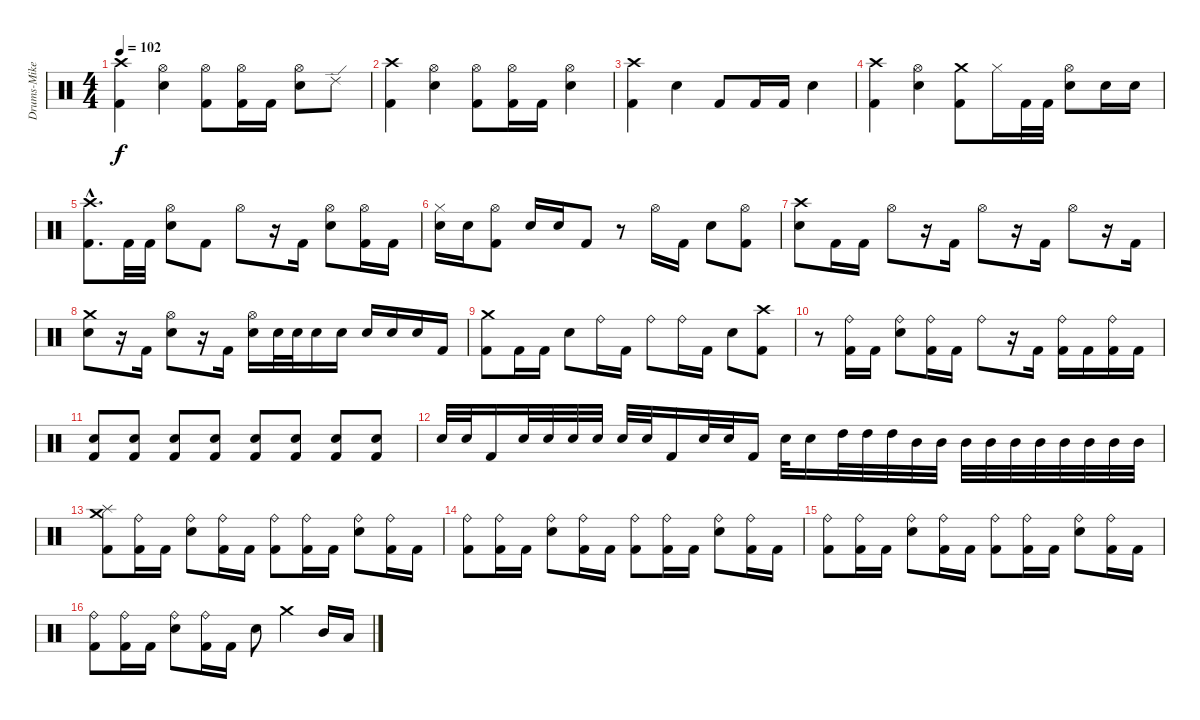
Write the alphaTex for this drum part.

\track ("Drums-Mike Portnoy" "Drums-Mike") {instrument percussion}
\staff {score}
\articulation defaults
\ts (4 4)
\tempo 102
\clef neutral
\ks c
("Kick (hit) 2" "Crash high (hit)").4{dy f} ("Hi-Hat (open)" "Electric Snare (hit)").4 ("Kick (hit) 2" "Hi-Hat (open)").8 ("Kick (hit) 2" "Hi-Hat (open)").16 "Kick (hit) 2".16 ("Hi-Hat (open)" "Electric Snare (hit)").8 "Ride (edge) 2".8 |
("Kick (hit) 2" "Crash high (hit)").4 ("Hi-Hat (open)" "Electric Snare (hit)").4 ("Kick (hit) 2" "Hi-Hat (open)").8 ("Kick (hit) 2" "Hi-Hat (open)").16 "Kick (hit) 2".16 ("Hi-Hat (open)" "Electric Snare (hit)").4 |
("Kick (hit) 2" "Crash high (hit)").4 "Electric Snare (hit)".4 "Kick (hit) 2".8 "Kick (hit) 2".16 "Kick (hit) 2".16 "Electric Snare (hit)".4 |
("Kick (hit) 2" "Crash high (hit)").4 ("Hi-Hat (open)" "Electric Snare (hit)").4 ("Kick (hit) 2" "Crash medium (hit)").8 "Hi-Hat (closed)".16 "Kick (hit) 2".32 "Kick (hit) 2".32 ("Hi-Hat (open)" "Electric Snare (hit)").8 "Electric Snare (hit)".16 "Electric Snare (hit)".16 |
("Kick (hit) 2"{hac} "Crash high (hit)"{hac}).8{d} "Kick (hit) 2".32 "Kick (hit) 2".32 ("Hi-Hat (open)" "Electric Snare (hit)").8 "Kick (hit) 2".8 "Hi-Hat (open)".8 r.16 "Kick (hit) 2".16 ("Hi-Hat (open)" "Electric Snare (hit)").8 ("Kick (hit) 2" "Hi-Hat (open)").16 "Kick (hit) 2".16 |
("Hi-Hat (closed)" "Electric Snare (hit)").16 "Electric Snare (hit)".16 ("Kick (hit) 2" "Hi-Hat (open)").8 "Electric Snare (hit)".16 "Electric Snare (hit)".16 "Kick (hit) 2".8 r.8 "Hi-Hat (open)".16 "Kick (hit) 2".16 "Electric Snare (hit)".8 ("Kick (hit) 2" "Hi-Hat (open)").8 |
("Crash high (hit)" "Electric Snare (hit)").8 "Kick (hit) 2".16 "Kick (hit) 2".16 "Hi-Hat (open)".8 r.16 "Kick (hit) 2".16 "Hi-Hat (open)".8 r.16 "Kick (hit) 2".16 "Hi-Hat (open)".8 r.16 "Kick (hit) 2".16 |
("Electric Snare (hit)" "Crash medium (hit)").8 r.16 "Kick (hit) 2".16 ("Hi-Hat (open)" "Electric Snare (hit)").8 r.16 "Kick (hit) 2".16 ("Hi-Hat (open)" "Electric Snare (hit)").16 "Electric Snare (hit)".32 "Electric Snare (hit)".32 "Electric Snare (hit)".16 "Electric Snare (hit)".16 "Electric Snare (hit)".16 "Electric Snare (hit)".16 "Electric Snare (hit)".16 "Kick (hit) 2".16 |
("Kick (hit) 2" "Crash medium (hit)").8 "Kick (hit) 2".16 "Kick (hit) 2".16 "Electric Snare (hit)".8 "Ride (bell)".16 "Kick (hit) 2".16 "Ride (bell)".8 "Ride (bell)".16 "Kick (hit) 2".16 "Electric Snare (hit)".8 ("Kick (hit) 2" "Crash high (hit)").8 |
r.8 ("Kick (hit) 2" "Ride (bell)").16 "Kick (hit) 2".16 ("Electric Snare (hit)" "Ride (bell)").8 ("Kick (hit) 2" "Ride (bell)").16 "Kick (hit) 2".16 "Ride (bell)".8 r.16 "Kick (hit) 2".16 ("Kick (hit) 2" "Ride (bell)").16 "Kick (hit) 2".16 ("Kick (hit) 2" "Ride (bell)").16 "Kick (hit) 2".16 |
("Electric Snare (hit)" "Kick (hit) 2").8 ("Electric Snare (hit)" "Kick (hit) 2").8 ("Electric Snare (hit)" "Kick (hit) 2").8 ("Electric Snare (hit)" "Kick (hit) 2").8 ("Electric Snare (hit)" "Kick (hit) 2").8 ("Electric Snare (hit)" "Kick (hit) 2").8 ("Electric Snare (hit)" "Kick (hit) 2").8 ("Electric Snare (hit)" "Kick (hit) 2").8 |
"Electric Snare (hit)".32 "Electric Snare (hit)".32 "Kick (hit) 2".16 "Electric Snare (hit)".32 "Electric Snare (hit)".32 "Electric Snare (hit)".32 "Electric Snare (hit)".32 "Electric Snare (hit)".32 "Electric Snare (hit)".32 "Kick (hit) 2".16 "Electric Snare (hit)".32 "Electric Snare (hit)".32 "Kick (hit) 2".16 "Electric Snare (hit)".32 "Electric Snare (hit)".16 "High Tom (hit)".32 "High Tom (hit)".32 "High Tom (hit)".32 "Mid Tom (hit)".32 "Mid Tom (hit)".32 "Mid Tom (hit)".32 "Mid Tom (hit)".32 "Mid Tom (hit)".32 "Mid Tom (hit)".32 "Mid Tom (hit)".32 "Mid Tom (hit)".32 "Mid Tom (hit)".32 "Mid Tom (hit)".32 |
("Splash (hit)" "Kick (hit) 2" "Crash medium (hit)").8 ("Kick (hit) 2" "Ride (bell)").16 "Kick (hit) 2".16 ("Electric Snare (hit)" "Ride (bell)").8 ("Kick (hit) 2" "Ride (bell)").16 "Kick (hit) 2".16 ("Kick (hit) 2" "Ride (bell)").8 ("Kick (hit) 2" "Ride (bell)").16 "Kick (hit) 2".16 ("Electric Snare (hit)" "Ride (bell)").8 ("Kick (hit) 2" "Ride (bell)").16 "Kick (hit) 2".16 |
("Kick (hit) 2" "Ride (bell)").8 ("Kick (hit) 2" "Ride (bell)").16 "Kick (hit) 2".16 ("Electric Snare (hit)" "Ride (bell)").8 ("Kick (hit) 2" "Ride (bell)").16 "Kick (hit) 2".16 ("Kick (hit) 2" "Ride (bell)").8 ("Kick (hit) 2" "Ride (bell)").16 "Kick (hit) 2".16 ("Electric Snare (hit)" "Ride (bell)").8 ("Kick (hit) 2" "Ride (bell)").16 "Kick (hit) 2".16 |
("Kick (hit) 2" "Ride (bell)").8 ("Kick (hit) 2" "Ride (bell)").16 "Kick (hit) 2".16 ("Electric Snare (hit)" "Ride (bell)").8 ("Kick (hit) 2" "Ride (bell)").16 "Kick (hit) 2".16 ("Kick (hit) 2" "Ride (bell)").8 ("Kick (hit) 2" "Ride (bell)").16 "Kick (hit) 2".16 ("Electric Snare (hit)" "Ride (bell)").8 ("Kick (hit) 2" "Ride (bell)").16 "Kick (hit) 2".16 |
("Kick (hit) 2" "Ride (bell)").8 ("Kick (hit) 2" "Ride (bell)").16 "Kick (hit) 2".16 ("Electric Snare (hit)" "Ride (bell)").8 ("Kick (hit) 2" "Ride (bell)").16 "Kick (hit) 2".16 "Electric Snare (hit)".8 "Crash medium (hit)".4 "Mid Tom (hit)".16 "Low Tom (hit)".16
